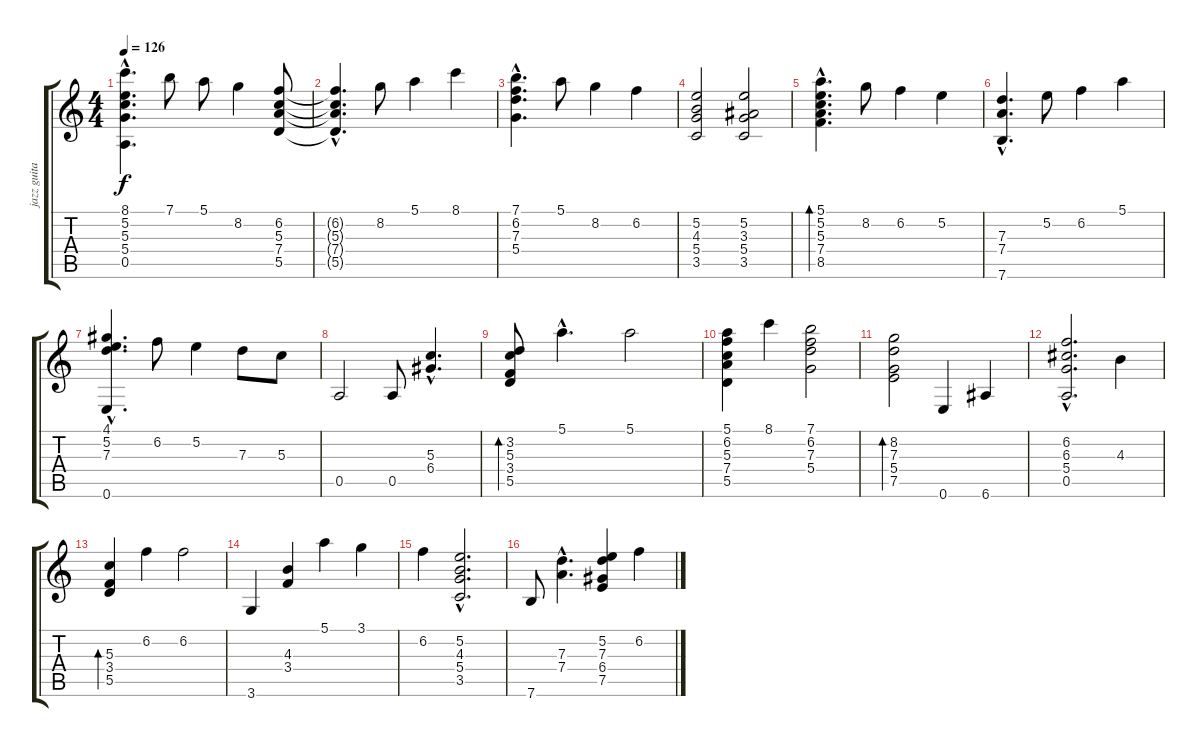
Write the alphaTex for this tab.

\track ("jazz guitar" "jazz guita") {instrument electricguitarjazz}
\staff {score tabs}
\tuning (E4 B3 G3 D3 A2 E2) {hide}
\ts (4 4)
\tempo 126
\clef g2
\ks c
(8.1{hac} 5.2{hac} 5.3{hac} 5.4{hac} 0.5{hac}).4{d dy f instrument electricguitarjazz} 7.1.8 5.1.8 8.2.4 (6.2 5.3 7.4 5.5).8 |
(6.2{hac t} 5.3{hac t} 7.4{hac t} 5.5{hac t}).4{d} 8.2.8 5.1.4 8.1.4 |
(7.1{hac} 6.2{hac} 7.3{hac} 5.4{hac}).4{d} 5.1.8 8.2.4 6.2.4 |
(5.2 4.3 5.4 3.5).2 (5.2 3.3 5.4 3.5).2 |
(5.1{hac} 5.2{hac} 5.3{hac} 7.4{hac} 8.5{hac}).4{d bd 480} 8.2.8 6.2.4 5.2.4 |
(7.3{hac} 7.4{hac} 7.6{hac}).4{d} 5.2.8 6.2.4 5.1.4 |
(4.1{hac} 5.2{hac} 7.3{hac} 0.6{hac}).4{d} 6.2.8 5.2.4 7.3.8 5.3.8 |
0.5.2 0.5.8 (5.3{hac} 6.4{hac}).4{d} |
(3.2 5.3 3.4 5.5).8{bd 480} 5.1{hac}.4{d} 5.1.2 |
(5.1 6.2 5.3 7.4 5.5).4 8.1.4 (7.1 6.2 7.3 5.4).2 |
(8.2 7.3 5.4 7.5).2{bd 480} 0.6.4 6.6.4 |
(6.2{hac} 6.3{hac} 5.4{hac} 0.5{hac}).2{d} 4.3.4 |
(5.3 3.4 5.5).4{bd 480} 6.2.4 6.2.2 |
3.6.4 (4.3 3.4).4 5.1.4 3.1.4 |
6.2.4 (5.2{hac} 4.3{hac} 5.4{hac} 3.5{hac}).2{d} |
7.6.8 (7.3{hac} 7.4{hac}).4{d} (5.2 7.3 6.4 7.5).4 6.2.4
